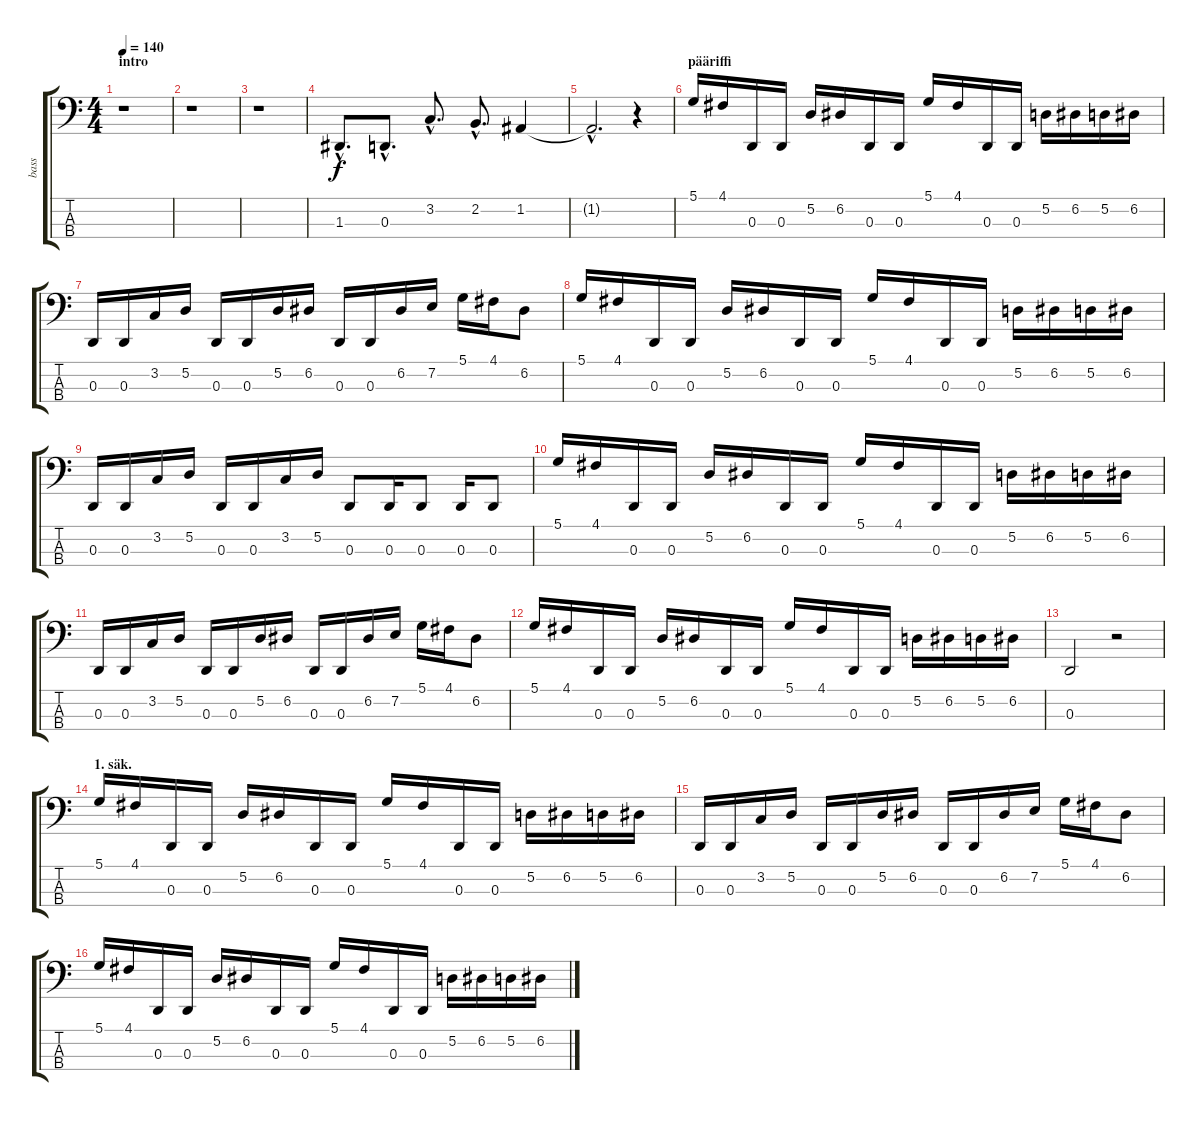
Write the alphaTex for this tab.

\track ("bass" "bass") {instrument electricbassfinger}
\staff {score tabs}
\tuning (D2 A1 D1 A0) {hide}
\ts (4 4)
\section ("" "intro")
\tempo 140
\clef f4
\ks c
r.1{dy f instrument electricbassfinger} |
r.1 |
r.1 |
1.3{hac}.8{d} 0.3{hac}.8{d} 3.2{hac}.8{d} 2.2{hac}.8{d} 1.2.4 |
1.2{hac t}.2{d} r.4 |
\section ("" "pääriffi")
5.1.16 4.1.16 0.3.16 0.3.16 5.2.16 6.2.16 0.3.16 0.3.16 5.1.16 4.1.16 0.3.16 0.3.16 5.2.16 6.2.16 5.2.16 6.2.16 |
0.3.16 0.3.16 3.2.16 5.2.16 0.3.16 0.3.16 5.2.16 6.2.16 0.3.16 0.3.16 6.2.16 7.2.16 5.1.16 4.1.16 6.2.8 |
5.1.16 4.1.16 0.3.16 0.3.16 5.2.16 6.2.16 0.3.16 0.3.16 5.1.16 4.1.16 0.3.16 0.3.16 5.2.16 6.2.16 5.2.16 6.2.16 |
0.3.16 0.3.16 3.2.16 5.2.16 0.3.16 0.3.16 3.2.16 5.2.16 0.3.8 0.3.16 0.3.8 0.3.16 0.3.8 |
5.1.16 4.1.16 0.3.16 0.3.16 5.2.16 6.2.16 0.3.16 0.3.16 5.1.16 4.1.16 0.3.16 0.3.16 5.2.16 6.2.16 5.2.16 6.2.16 |
0.3.16 0.3.16 3.2.16 5.2.16 0.3.16 0.3.16 5.2.16 6.2.16 0.3.16 0.3.16 6.2.16 7.2.16 5.1.16 4.1.16 6.2.8 |
5.1.16 4.1.16 0.3.16 0.3.16 5.2.16 6.2.16 0.3.16 0.3.16 5.1.16 4.1.16 0.3.16 0.3.16 5.2.16 6.2.16 5.2.16 6.2.16 |
0.3.2 r.2 |
\section ("" "1. säk.")
5.1.16 4.1.16 0.3.16 0.3.16 5.2.16 6.2.16 0.3.16 0.3.16 5.1.16 4.1.16 0.3.16 0.3.16 5.2.16 6.2.16 5.2.16 6.2.16 |
0.3.16 0.3.16 3.2.16 5.2.16 0.3.16 0.3.16 5.2.16 6.2.16 0.3.16 0.3.16 6.2.16 7.2.16 5.1.16 4.1.16 6.2.8 |
5.1.16 4.1.16 0.3.16 0.3.16 5.2.16 6.2.16 0.3.16 0.3.16 5.1.16 4.1.16 0.3.16 0.3.16 5.2.16 6.2.16 5.2.16 6.2.16
